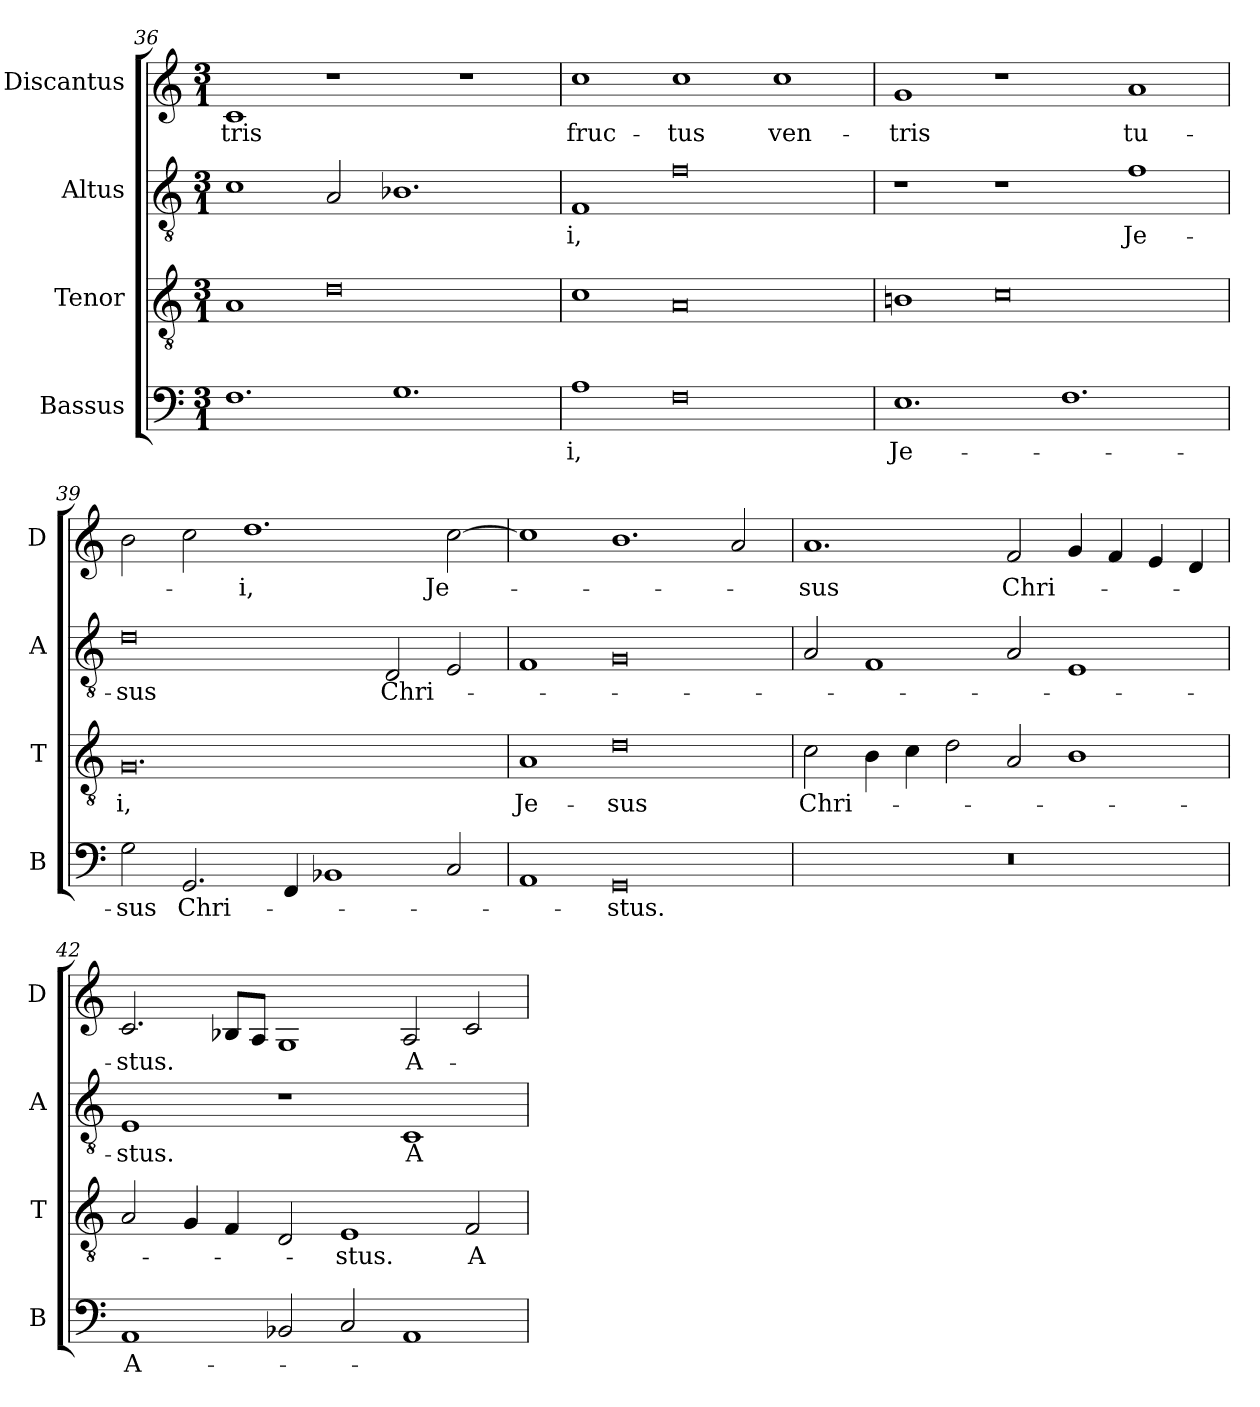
**kern	**text	**kern	**text	**kern	**text	**kern	**text
*part4	*part4	*part3	*part3	*part2	*part2	*part1	*part1
*staff4	*staff4	*staff3	*staff3	*staff2	*staff2	*staff1	*staff1
*I"Bassus	*	*I"Tenor	*	*I"Altus	*	*I"Discantus	*
*I'B	*	*I'T	*	*I'A	*	*I'D	*
*clefF4	*	*clefGv2	*	*clefGv2	*	*clefG2	*
*k[]	*	*k[]	*	*k[]	*	*k[]	*
*M3/1	*	*M3/1	*	*M3/1	*	*M3/1	*
=36	=36	=36	=36	=36	=36	=36	=36
1.F	.	1A	.	1c	.	1c	-tris
.	.	0d	.	2A/	.	1r	.
1.G	.	.	.	1.B-X	.	.	.
.	.	.	.	.	.	1r	.
=37	=37	=37	=37	=37	=37	=37	=37
1A	-i,	1c	.	1F	-i,	1cc	fruc-
0F	.	0A	.	0f	.	1cc	-tus
.	.	.	.	.	.	1cc	ven-
=38	=38	=38	=38	=38	=38	=38	=38
1.E	Je-	1Bn	.	1r	.	1g	-tris
.	.	0c	.	1r	.	1r	.
1.F	.	.	.	.	.	.	.
.	.	.	.	1f	Je-	1a	tu-
=39	=39	=39	=39	=39	=39	=39	=39
2G\	-sus	0.G	-i,	0d	-sus	2b\	.
2.GG/	Chri-	.	.	.	.	2cc\	.
.	.	.	.	.	.	1.dd	-i,
4FF/	.	.	.	.	.	.	.
1BB-X	.	.	.	.	.	.	.
.	.	.	.	2D/	Chri-	.	.
2C/	.	.	.	2E/	.	[2cc\	Je-
=40	=40	=40	=40	=40	=40	=40	=40
1AA	.	1A	Je-	1F	.	1cc]	.
0GG	-stus.	0d	-sus	0G	.	1.b	.
.	.	.	.	.	.	2a/	.
=41	=41	=41	=41	=41	=41	=41	=41
0.r	.	2c\	Chri-	2A/	.	1.a	-sus
.	.	4B\	.	1F	.	.	.
.	.	4c\	.	.	.	.	.
.	.	2d\	.	.	.	.	.
.	.	2A/	.	2A/	.	2f/	Chri-
.	.	1B	.	1E	.	4g/	.
.	.	.	.	.	.	4f/	.
.	.	.	.	.	.	4e/	.
.	.	.	.	.	.	4d/	.
=42	=42	=42	=42	=42	=42	=42	=42
1AA	A-	2A/	.	1E	-stus.	2.c/	-stus.
.	.	4G/	.	.	.	.	.
.	.	4F/	.	.	.	8B-X/L	.
.	.	.	.	.	.	8A/J	.
2BB-X/	.	2D/	.	1r	.	1G	.
2C/	.	1E	-stus.	.	.	.	.
1AA	.	.	.	1C	A-	2A/	A-
.	.	2F/	A-	.	.	2c/	.
=	=	=	=	=	=	=	=
*-	*-	*-	*-	*-	*-	*-	*-
